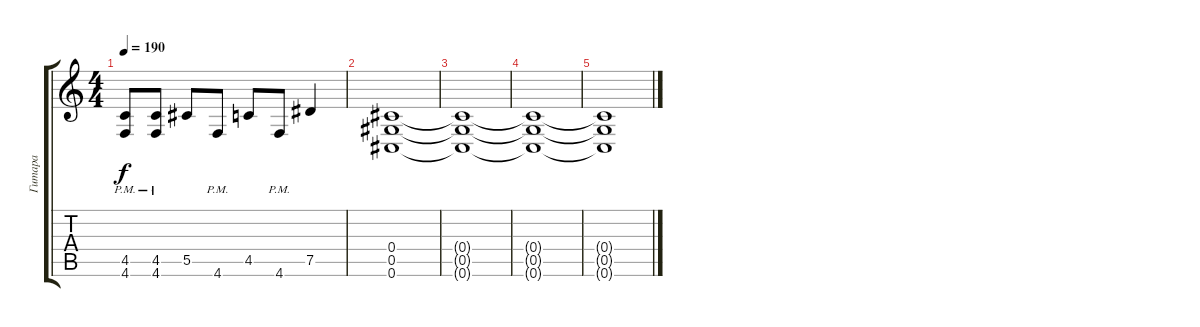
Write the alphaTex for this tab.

\track ("Гитара" "Гитара") {instrument distortionguitar}
\staff {score tabs}
\tuning (Eb4 Bb3 Gb3 Db3 Ab2 Db2) {hide}
\ts (4 4)
\tempo 190
\clef g2
\ks c
(4.5{pm} 4.6{pm}).8{dy f} (4.5{pm} 4.6{pm}).8 5.5.8 4.6{pm}.8 4.5.8 4.6{pm}.8 7.5.4 |
(0.4 0.5 0.6).1{volume 0} |
(0.4{t} 0.5{t} 0.6{t}).1 |
(0.4{t} 0.5{t} 0.6{t}).1 |
(0.4{t} 0.5{t} 0.6{t}).1
